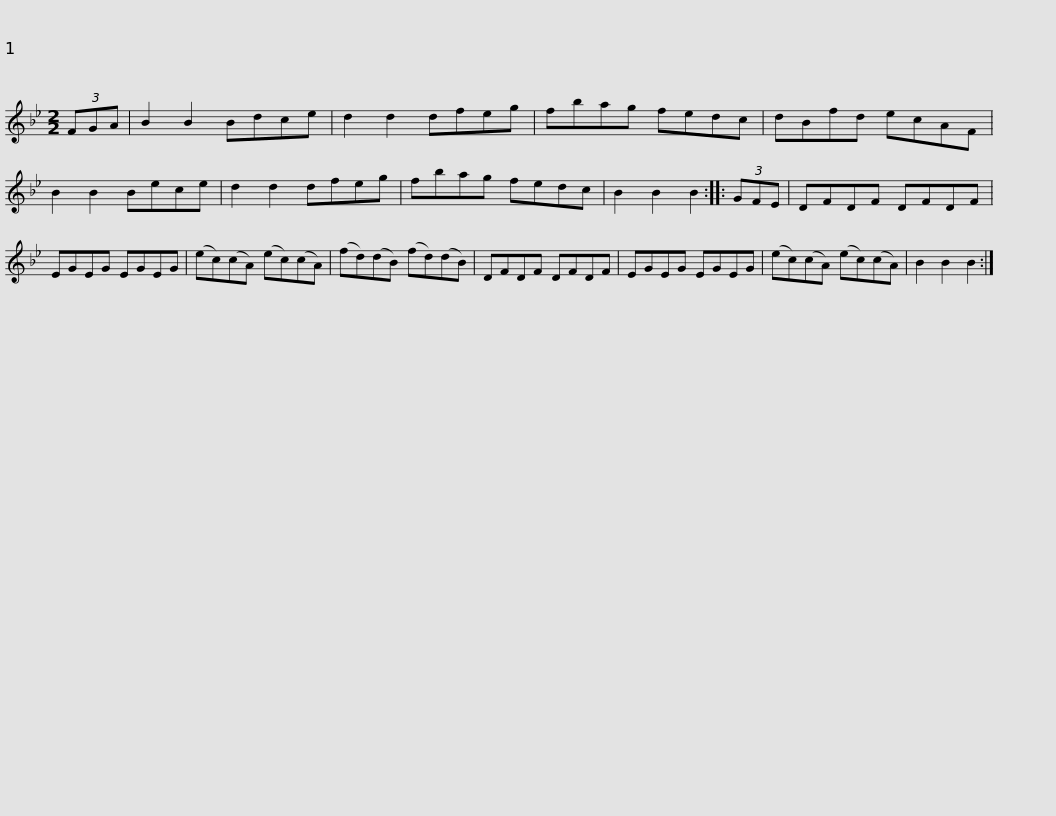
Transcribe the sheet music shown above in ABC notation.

X:1
L:1/8
M:2/2
I:linebreak $
K:Bb
V:1 treble
V:1
 (3FGA | B2 B2 Bdce | d2 d2 dfeg | fbag fedc | dBfd ecAF | %5
 B2 B2 Bece | d2 d2 dfeg |$ fbag fedc | B2 B2 B2 :: (3GFE | %10
 DFDF DFDF | EGEG EGEG | (ec)(cA) (ec)(cA) |$ (fd)(dB) (fd)(dB) | DFDF DFDF | %15
 EGEG EGEG | (ec)(cA) (ec)(cA) | B2 B2 B2 :| %18
